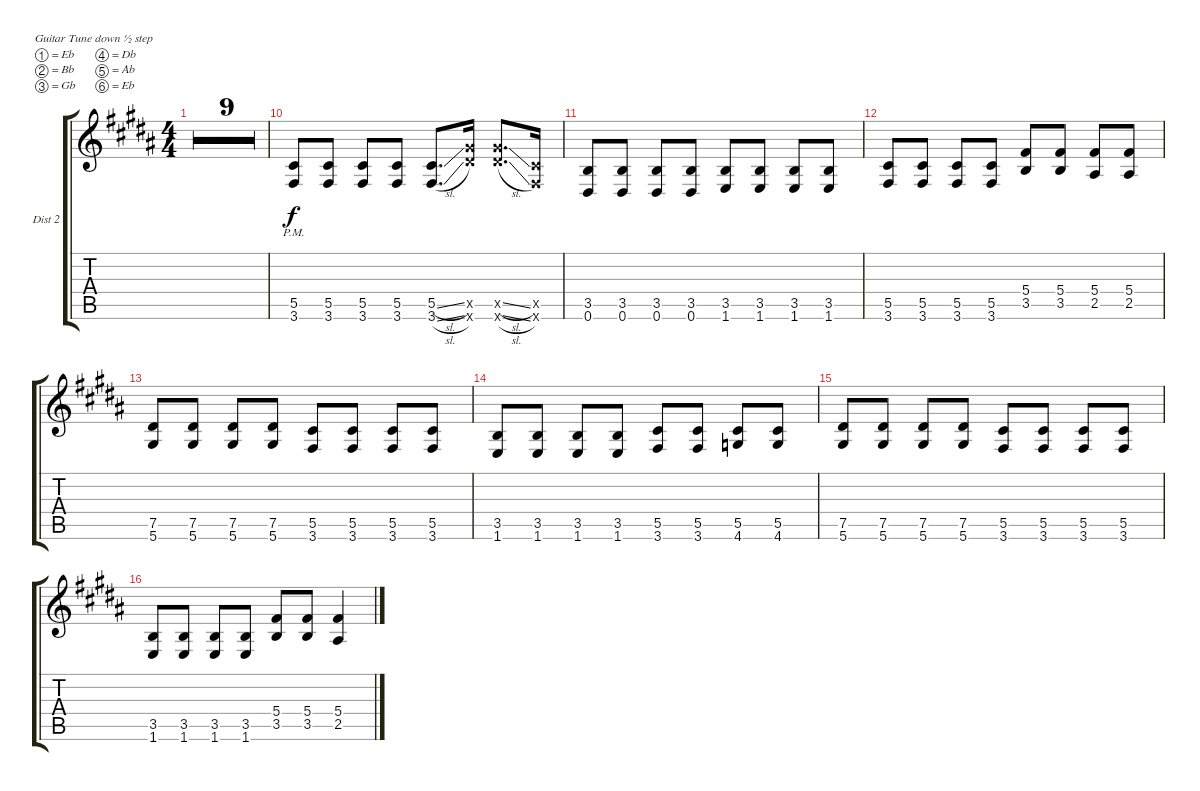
\bracketExtendMode groupsimilarinstruments
\firstSystemTrackNameOrientation horizontal
\otherSystemsTrackNameOrientation horizontal
\track ("E-Guitar (Distortion 2)(Rhythm)" "Dist 2") {multiBarRest instrument distortionguitar}
\staff {score tabs}
\tuning (Eb4 Bb3 Gb3 Db3 Ab2 Eb2)
\ts (4 4)
\tempo 87
\clef g2
\ks b
|
|
|
|
|
|
|
|
|
(3.6{pm} 5.5{pm}).8 (5.5 3.6).8 (3.6 5.5).8 (3.6 5.5).8 (5.5{sl} 3.6{sl}).8{d} (12.5{x} 12.6{x}).16 (12.5{sl x} 12.6{sl x}).8{d} (3.6{x} 5.5{x}).16 |
(3.5 0.6).8 (3.5 0.6).8 (3.5 0.6).8 (3.5 0.6).8 (3.5 1.6).8 (3.5 1.6).8 (3.5 1.6).8 (3.5 1.6).8 |
(3.6 5.5).8 (3.6 5.5).8 (3.6 5.5).8 (3.6 5.5).8 (3.5 5.4).8 (3.5 5.4).8 (2.5 5.4).8 (2.5 5.4).8 |
(7.5 5.6).8 (7.5 5.6).8 (7.5 5.6).8 (7.5 5.6).8 (5.5 3.6).8 (5.5 3.6).8 (5.5 3.6).8 (5.5 3.6).8 |
(1.6 3.5).8 (1.6 3.5).8 (1.6 3.5).8 (1.6 3.5).8 (3.6 5.5).8 (3.6 5.5).8 (4.6 5.5).8 (4.6 5.5).8 |
(7.5 5.6).8 (7.5 5.6).8 (7.5 5.6).8 (7.5 5.6).8 (5.5 3.6).8 (5.5 3.6).8 (5.5 3.6).8 (5.5 3.6).8 |
(1.6 3.5).8 (1.6 3.5).8 (1.6 3.5).8 (1.6 3.5).8 (3.5 5.4).8 (3.5 5.4).8 (2.5 5.4).4
